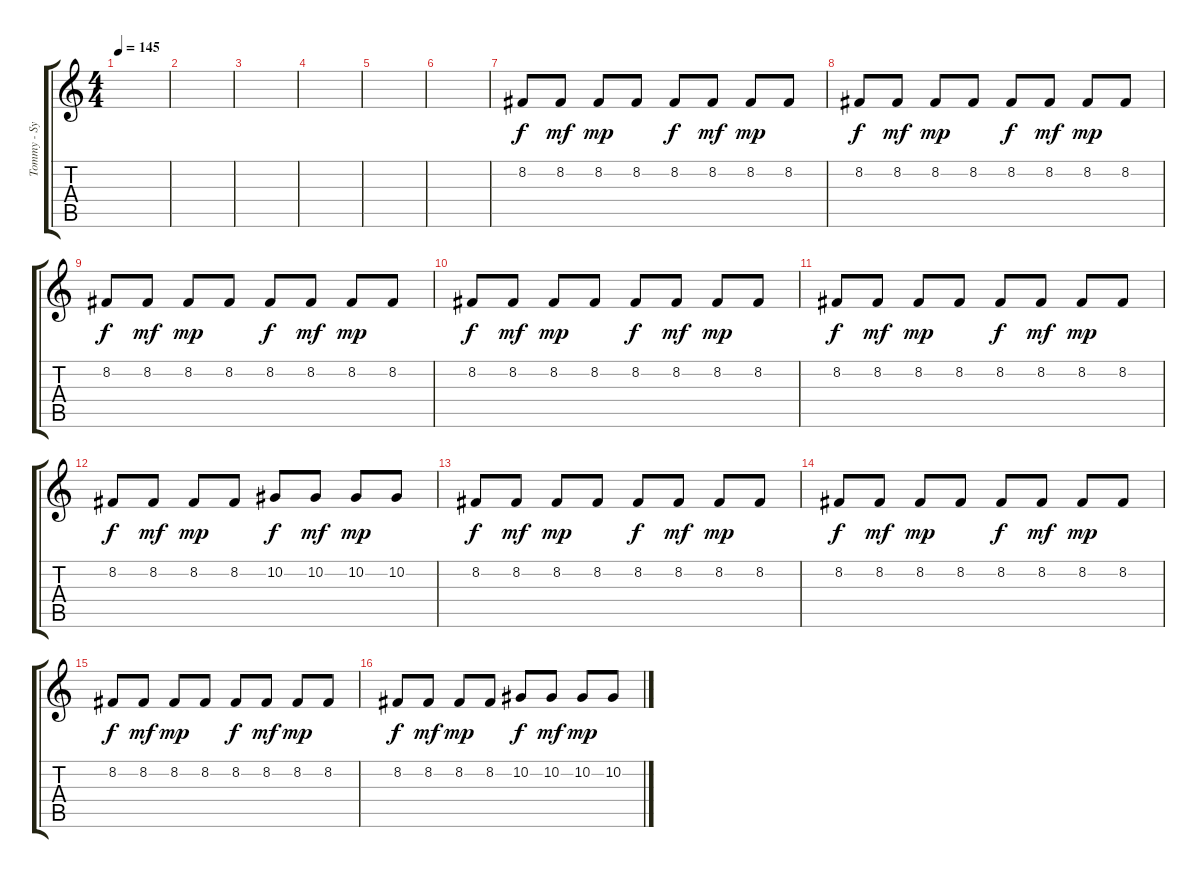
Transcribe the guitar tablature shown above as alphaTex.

\track ("Tommy - Synth" "Tommy - Sy") {instrument koto}
\staff {score tabs}
\tuning (Eb4 Bb3 Gb3 Db3 Ab2 Eb2) {hide}
\ts (4 4)
\tempo 145
\clef g2
\ks c
|
|
|
|
|
|
8.2.8 8.2.8{dy mf} 8.2.8{dy mp} 8.2.8 8.2.8{dy f} 8.2.8{dy mf} 8.2.8{dy mp} 8.2.8 |
8.2.8{dy f} 8.2.8{dy mf} 8.2.8{dy mp} 8.2.8 8.2.8{dy f} 8.2.8{dy mf} 8.2.8{dy mp} 8.2.8 |
8.2.8{dy f} 8.2.8{dy mf} 8.2.8{dy mp} 8.2.8 8.2.8{dy f} 8.2.8{dy mf} 8.2.8{dy mp} 8.2.8 |
8.2.8{dy f} 8.2.8{dy mf} 8.2.8{dy mp} 8.2.8 8.2.8{dy f} 8.2.8{dy mf} 8.2.8{dy mp} 8.2.8 |
8.2.8{dy f} 8.2.8{dy mf} 8.2.8{dy mp} 8.2.8 8.2.8{dy f} 8.2.8{dy mf} 8.2.8{dy mp} 8.2.8 |
8.2.8{dy f} 8.2.8{dy mf} 8.2.8{dy mp} 8.2.8 10.2.8{dy f} 10.2.8{dy mf} 10.2.8{dy mp} 10.2.8 |
8.2.8{dy f} 8.2.8{dy mf} 8.2.8{dy mp} 8.2.8 8.2.8{dy f} 8.2.8{dy mf} 8.2.8{dy mp} 8.2.8 |
8.2.8{dy f} 8.2.8{dy mf} 8.2.8{dy mp} 8.2.8 8.2.8{dy f} 8.2.8{dy mf} 8.2.8{dy mp} 8.2.8 |
8.2.8{dy f} 8.2.8{dy mf} 8.2.8{dy mp} 8.2.8 8.2.8{dy f} 8.2.8{dy mf} 8.2.8{dy mp} 8.2.8 |
8.2.8{dy f} 8.2.8{dy mf} 8.2.8{dy mp} 8.2.8 10.2.8{dy f} 10.2.8{dy mf} 10.2.8{dy mp} 10.2.8
